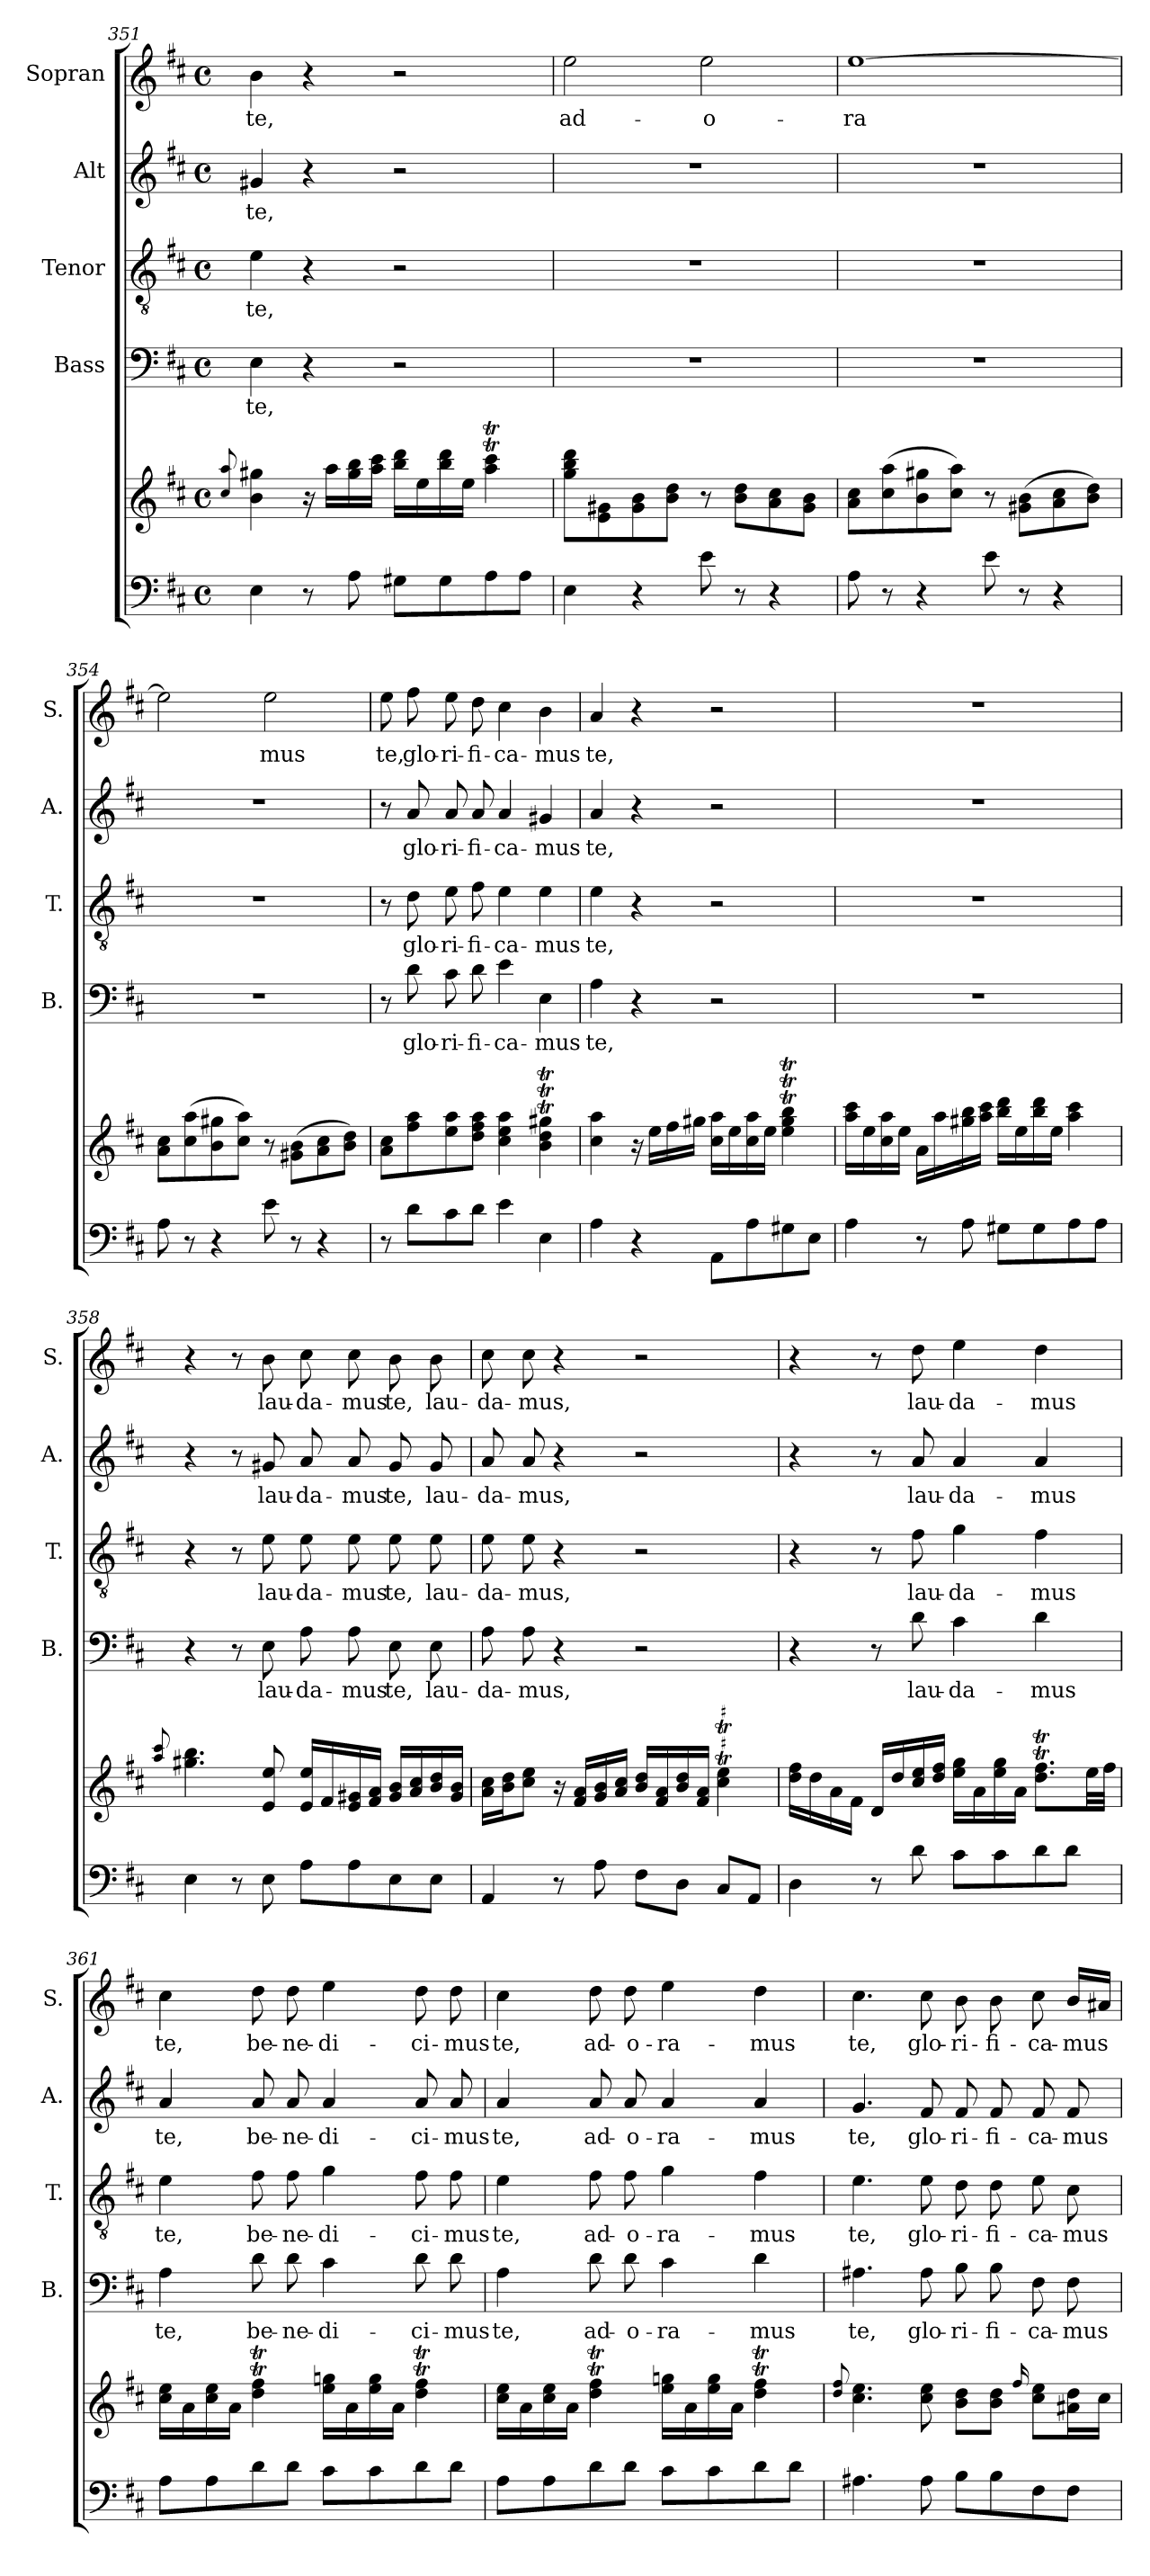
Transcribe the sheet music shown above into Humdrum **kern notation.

**kern	**kern	**kern	**text	**kern	**text	**kern	**text	**kern	**text
*part5	*part5	*part4	*part4	*part3	*part3	*part2	*part2	*part1	*part1
*staff6	*staff5	*staff4	*staff4	*staff3	*staff3	*staff2	*staff2	*staff1	*staff1
*	*	*I"Bass	*	*I"Tenor	*	*I"Alt	*	*I"Sopran	*
*	*	*I'B.	*	*I'T.	*	*I'A.	*	*I'S.	*
*clefF4	*clefG2	*clefF4	*	*clefGv2	*	*clefG2	*	*clefG2	*
*k[f#c#]	*k[f#c#]	*k[f#c#]	*	*k[f#c#]	*	*k[f#c#]	*	*k[f#c#]	*
*D:	*D:	*D:	*	*D:	*	*D:	*	*D:	*
*M4/4	*M4/4	*M4/4	*	*M4/4	*	*M4/4	*	*M4/4	*
*met(c)	*met(c)	*met(c)	*	*met(c)	*	*met(c)	*	*met(c)	*
=351	=351	=351	=351	=351	=351	=351	=351	=351	=351
.	8qqcc#/ 8qqaa/	.	.	.	.	.	.	.	.
!	!	!	!LO:LY:b	!	!LO:LY:b	!	!LO:LY:b	!	!LO:LY:b
4E\	4b\ 4gg#X\	4E\	te,	4e\	te,	4g#X/	te,	4b\	te,
8r	16r	4r	.	4r	.	4r	.	4r	.
.	16aa\LL	.	.	.	.	.	.	.	.
8A\	16gg#\ 16bb\	.	.	.	.	.	.	.	.
.	16aa\ 16ccc#\JJ	.	.	.	.	.	.	.	.
8G#X\L	16bb\ 16ddd\LL	2r	.	2r	.	2r	.	2r	.
.	16ee\	.	.	.	.	.	.	.	.
8G#\	16bb\ 16ddd\	.	.	.	.	.	.	.	.
.	16ee\JJ	.	.	.	.	.	.	.	.
8A\	4aa\T 4ccc#\T	.	.	.	.	.	.	.	.
8A\J	.	.	.	.	.	.	.	.	.
=352	=352	=352	=352	=352	=352	=352	=352	=352	=352
!	!	!	!	!	!	!	!	!	!LO:LY:b
4E\	8gg\ 8bb\ 8ddd\L	1r	.	1r	.	1r	.	2ee\	ad-
.	8e\ 8g#X\	.	.	.	.	.	.	.	.
4r	8g#\ 8b\	.	.	.	.	.	.	.	.
.	8b\ 8dd\J	.	.	.	.	.	.	.	.
!	!	!	!	!	!	!	!	!	!LO:LY:b
8e\	8r	.	.	.	.	.	.	2ee\	-o-
8r	8b\ 8dd\L	.	.	.	.	.	.	.	.
4r	8a\ 8cc#\	.	.	.	.	.	.	.	.
.	8g#\ 8b\J	.	.	.	.	.	.	.	.
=353	=353	=353	=353	=353	=353	=353	=353	=353	=353
!	!	!	!	!	!	!	!	!	!LO:LY:b
8A\	8a\ 8cc#\L	1r	.	1r	.	1r	.	[1ee	-ra
8r	(>8cc#\ 8aa\	.	.	.	.	.	.	.	.
4r	8b\ 8gg#X\	.	.	.	.	.	.	.	.
.	8cc#\ 8aa\J)	.	.	.	.	.	.	.	.
8e\	8r	.	.	.	.	.	.	.	.
8r	(>8g#X\ 8b\L	.	.	.	.	.	.	.	.
4r	8a\ 8cc#\	.	.	.	.	.	.	.	.
.	8b\ 8dd\J)	.	.	.	.	.	.	.	.
!!LO:PB:g=z
=354	=354	=354	=354	=354	=354	=354	=354	=354	=354
8A\	8a\ 8cc#\L	1r	.	1r	.	1r	.	2ee\]	.
8r	(>8cc#\ 8aa\	.	.	.	.	.	.	.	.
4r	8b\ 8gg#X\	.	.	.	.	.	.	.	.
.	8cc#\ 8aa\J)	.	.	.	.	.	.	.	.
!	!	!	!	!	!	!	!	!	!LO:LY:b
8e\	8r	.	.	.	.	.	.	2ee\	mus
8r	(>8g#X\ 8b\L	.	.	.	.	.	.	.	.
4r	8a\ 8cc#\	.	.	.	.	.	.	.	.
.	8b\ 8dd\J)	.	.	.	.	.	.	.	.
=355	=355	=355	=355	=355	=355	=355	=355	=355	=355
!	!	!	!	!	!	!	!	!	!LO:LY:b
8r	8a\ 8cc#\L	8r	.	8r	.	8r	.	8ee\	te,
!	!	!	!LO:LY:b	!	!LO:LY:b	!	!LO:LY:b	!	!LO:LY:b
8d\L	8ff#\ 8aa\	8d\	glo-	8d\	glo-	8a/	glo-	8ff#\	glo-
!	!	!	!LO:LY:b	!	!LO:LY:b	!	!LO:LY:b	!	!LO:LY:b
8c#\	8ee\ 8aa\	8c#\	-ri-	8e\	-ri-	8a/	-ri-	8ee\	-ri-
!	!	!	!LO:LY:b	!	!LO:LY:b	!	!LO:LY:b	!	!LO:LY:b
8d\J	8dd\ 8ff#\ 8aa\J	8d\	-fi-	8f#\	-fi-	8a/	-fi-	8dd\	-fi-
!	!	!	!LO:LY:b	!	!LO:LY:b	!	!LO:LY:b	!	!LO:LY:b
4e\	4cc#\ 4ee\ 4aa\	4e\	-ca-	4e\	-ca-	4a/	-ca-	4cc#\	-ca-
!	!	!	!LO:LY:b	!	!LO:LY:b	!	!LO:LY:b	!	!LO:LY:b
4E\	4b\T 4dd\T 4gg#X\T	4E\	-mus	4e\	-mus	4g#X/	-mus	4b\	-mus
=356	=356	=356	=356	=356	=356	=356	=356	=356	=356
!	!	!	!LO:LY:b	!	!LO:LY:b	!	!LO:LY:b	!	!LO:LY:b
4A\	4cc#\ 4aa\	4A\	te,	4e\	te,	4a/	te,	4a/	te,
4r	16r	4r	.	4r	.	4r	.	4r	.
.	16ee\LL	.	.	.	.	.	.	.	.
.	16ff#\	.	.	.	.	.	.	.	.
.	16gg#X\JJ	.	.	.	.	.	.	.	.
8AA\L	16cc#\ 16aa\LL	2r	.	2r	.	2r	.	2r	.
.	16ee\	.	.	.	.	.	.	.	.
8A\	16cc#\ 16aa\	.	.	.	.	.	.	.	.
.	16ee\JJ	.	.	.	.	.	.	.	.
8G#X\	4ee\T 4gg#\T 4bb\T	.	.	.	.	.	.	.	.
8E\J	.	.	.	.	.	.	.	.	.
=357	=357	=357	=357	=357	=357	=357	=357	=357	=357
4A\	16aa\ 16ccc#\LL	1r	.	1r	.	1r	.	1r	.
.	16ee\	.	.	.	.	.	.	.	.
.	16cc#\ 16aa\	.	.	.	.	.	.	.	.
.	16ee\JJ	.	.	.	.	.	.	.	.
8r	16a\LL	.	.	.	.	.	.	.	.
.	16aa\	.	.	.	.	.	.	.	.
8A\	16gg#X\ 16bb\	.	.	.	.	.	.	.	.
.	16aa\ 16ccc#\JJ	.	.	.	.	.	.	.	.
8G#X\L	16bb\ 16ddd\LL	.	.	.	.	.	.	.	.
.	16ee\	.	.	.	.	.	.	.	.
8G#\	16bb\ 16ddd\	.	.	.	.	.	.	.	.
.	16ee\JJ	.	.	.	.	.	.	.	.
8A\	4aa\ 4ccc#\	.	.	.	.	.	.	.	.
8A\J	.	.	.	.	.	.	.	.	.
!!LO:LB:g=z
=358	=358	=358	=358	=358	=358	=358	=358	=358	=358
.	8qqaa/ 8qqccc#/	.	.	.	.	.	.	.	.
4E\	4.gg#X\ 4.bb\	4r	.	4r	.	4r	.	4r	.
8r	.	8r	.	8r	.	8r	.	8r	.
!	!	!	!LO:LY:b	!	!LO:LY:b	!	!LO:LY:b	!	!LO:LY:b
8E\	8e/ 8ee/	8E\	lau-	8e\	lau-	8g#X/	lau-	8b\	lau-
!	!	!	!LO:LY:b	!	!LO:LY:b	!	!LO:LY:b	!	!LO:LY:b
8A\L	16e/ 16ee/LL	8A\	-da-	8e\	-da-	8a/	-da-	8cc#\	-da-
.	16f#/	.	.	.	.	.	.	.	.
!	!	!	!LO:LY:b	!	!LO:LY:b	!	!LO:LY:b	!	!LO:LY:b
8A\	16e/ 16g#X/	8A\	-mus	8e\	-mus	8a/	-mus	8cc#\	-mus
.	16f#/ 16a/JJ	.	.	.	.	.	.	.	.
!	!	!	!LO:LY:b	!	!LO:LY:b	!	!LO:LY:b	!	!LO:LY:b
8E\	16g#/ 16b/LL	8E\	te,	8e\	te,	8g#/	te,	8b\	te,
.	16a/ 16cc#/	.	.	.	.	.	.	.	.
!	!	!	!LO:LY:b	!	!LO:LY:b	!	!LO:LY:b	!	!LO:LY:b
8E\J	16b/ 16dd/	8E\	lau-	8e\	lau-	8g#/	lau-	8b\	lau-
.	16g#/ 16b/JJ	.	.	.	.	.	.	.	.
=359	=359	=359	=359	=359	=359	=359	=359	=359	=359
!	!	!	!LO:LY:b	!	!LO:LY:b	!	!LO:LY:b	!	!LO:LY:b
4AA/	16a\ 16cc#\LL	8A\	-da-	8e\	-da-	8a/	-da-	8cc#\	-da-
.	16b\ 16dd\J	.	.	.	.	.	.	.	.
!	!	!	!LO:LY:b	!	!LO:LY:b	!	!LO:LY:b	!	!LO:LY:b
.	8cc#\ 8ee\J	8A\	-mus,	8e\	-mus,	8a/	-mus,	8cc#\	-mus,
8r	16r	4r	.	4r	.	4r	.	4r	.
.	16f#/ 16a/LL	.	.	.	.	.	.	.	.
8A\	16g/ 16b/	.	.	.	.	.	.	.	.
.	16a/ 16cc#/JJ	.	.	.	.	.	.	.	.
8F#\L	16b/ 16dd/LL	2r	.	2r	.	2r	.	2r	.
.	16f#/ 16a/	.	.	.	.	.	.	.	.
8D\J	16b/ 16dd/	.	.	.	.	.	.	.	.
.	16f#/ 16a/JJ	.	.	.	.	.	.	.	.
8C#/L	4cc#\T 4ee\T	.	.	.	.	.	.	.	.
8AA/J	.	.	.	.	.	.	.	.	.
=360	=360	=360	=360	=360	=360	=360	=360	=360	=360
4D\	16dd\ 16ff#\LL	4r	.	4r	.	4r	.	4r	.
.	16dd\	.	.	.	.	.	.	.	.
.	16a\	.	.	.	.	.	.	.	.
.	16f#\JJ	.	.	.	.	.	.	.	.
8r	16d/LL	8r	.	8r	.	8r	.	8r	.
.	16dd/	.	.	.	.	.	.	.	.
!	!	!	!LO:LY:b	!	!LO:LY:b	!	!LO:LY:b	!	!LO:LY:b
8d\	16cc#/ 16ee/	8d\	lau-	8f#\	lau-	8a/	lau-	8dd\	lau-
.	16dd/ 16ff#/JJ	.	.	.	.	.	.	.	.
!	!	!	!LO:LY:b	!	!LO:LY:b	!	!LO:LY:b	!	!LO:LY:b
8c#\L	16ee\ 16gg\LL	4c#\	-da-	4g\	-da-	4a/	-da-	4ee\	-da-
.	16a\	.	.	.	.	.	.	.	.
8c#\	16ee\ 16gg\	.	.	.	.	.	.	.	.
.	16a\JJ	.	.	.	.	.	.	.	.
!	!	!	!LO:LY:b	!	!LO:LY:b	!	!LO:LY:b	!	!LO:LY:b
8d\	8.dd\T 8.ff#\TL	4d\	-mus	4f#\	-mus	4a/	-mus	4dd\	-mus
8d\J	.	.	.	.	.	.	.	.	.
.	32ee\LL	.	.	.	.	.	.	.	.
.	32ff#\JJJ	.	.	.	.	.	.	.	.
!!LO:PB:g=z
=361	=361	=361	=361	=361	=361	=361	=361	=361	=361
!	!	!	!LO:LY:b	!	!LO:LY:b	!	!LO:LY:b	!	!LO:LY:b
8A\L	16cc#\ 16ee\LL	4A\	te,	4e\	te,	4a/	te,	4cc#\	te,
.	16a\	.	.	.	.	.	.	.	.
8A\	16cc#\ 16ee\	.	.	.	.	.	.	.	.
.	16a\JJ	.	.	.	.	.	.	.	.
!	!	!	!LO:LY:b	!	!LO:LY:b	!	!LO:LY:b	!	!LO:LY:b
8d\	4dd\T 4ff#\T	8d\	be-	8f#\	be-	8a/	be-	8dd\	be-
!	!	!	!LO:LY:b	!	!LO:LY:b	!	!LO:LY:b	!	!LO:LY:b
8d\J	.	8d\	-ne-	8f#\	-ne-	8a/	-ne-	8dd\	-ne-
!	!	!	!LO:LY:b	!	!LO:LY:b	!	!LO:LY:b	!	!LO:LY:b
8c#\L	16ee\ 16gg\LL	4c#\	-di-	4g\	-di-	4a/	-di-	4ee\	-di-
.	16a\	.	.	.	.	.	.	.	.
8c#\	16ee\ 16gg\	.	.	.	.	.	.	.	.
.	16a\JJ	.	.	.	.	.	.	.	.
!	!	!	!LO:LY:b	!	!LO:LY:b	!	!LO:LY:b	!	!LO:LY:b
8d\	4dd\T 4ff#\T	8d\	-ci-	8f#\	-ci-	8a/	-ci-	8dd\	-ci-
!	!	!	!LO:LY:b	!	!LO:LY:b	!	!LO:LY:b	!	!LO:LY:b
8d\J	.	8d\	-mus	8f#\	-mus	8a/	-mus	8dd\	-mus
=362	=362	=362	=362	=362	=362	=362	=362	=362	=362
!	!	!	!LO:LY:b	!	!LO:LY:b	!	!LO:LY:b	!	!LO:LY:b
8A\L	16cc#\ 16ee\LL	4A\	te,	4e\	te,	4a/	te,	4cc#\	te,
.	16a\	.	.	.	.	.	.	.	.
8A\	16cc#\ 16ee\	.	.	.	.	.	.	.	.
.	16a\JJ	.	.	.	.	.	.	.	.
!	!	!	!LO:LY:b	!	!LO:LY:b	!	!LO:LY:b	!	!LO:LY:b
8d\	4dd\T 4ff#\T	8d\	ad-	8f#\	ad-	8a/	ad-	8dd\	ad-
!	!	!	!LO:LY:b	!	!LO:LY:b	!	!LO:LY:b	!	!LO:LY:b
8d\J	.	8d\	-o-	8f#\	-o-	8a/	-o-	8dd\	-o-
!	!	!	!LO:LY:b	!	!LO:LY:b	!	!LO:LY:b	!	!LO:LY:b
8c#\L	16ee\ 16gg\LL	4c#\	-ra-	4g\	-ra-	4a/	-ra-	4ee\	-ra-
.	16a\	.	.	.	.	.	.	.	.
8c#\	16ee\ 16gg\	.	.	.	.	.	.	.	.
.	16a\JJ	.	.	.	.	.	.	.	.
!	!	!	!LO:LY:b	!	!LO:LY:b	!	!LO:LY:b	!	!LO:LY:b
8d\	4dd\T 4ff#\T	4d\	-mus	4f#\	-mus	4a/	-mus	4dd\	-mus
8d\J	.	.	.	.	.	.	.	.	.
=363	=363	=363	=363	=363	=363	=363	=363	=363	=363
.	8qqdd/ 8qqff#/	.	.	.	.	.	.	.	.
!	!	!	!LO:LY:b	!	!LO:LY:b	!	!LO:LY:b	!	!LO:LY:b
4.A#X\	4.cc#\ 4.ee\	4.A#X\	te,	4.e\	te,	4.g/	te,	4.cc#\	te,
!	!	!	!LO:LY:b	!	!LO:LY:b	!	!LO:LY:b	!	!LO:LY:b
8A#\	8cc#\ 8ee\	8A#\	glo-	8e\	glo-	8f#/	glo-	8cc#\	glo-
!	!	!	!LO:LY:b	!	!LO:LY:b	!	!LO:LY:b	!	!LO:LY:b
8B\L	8b\ 8dd\L	8B\	-ri-	8d\	-ri-	8f#/	-ri-	8b\	-ri-
!	!	!	!LO:LY:b	!	!LO:LY:b	!	!LO:LY:b	!	!LO:LY:b
8B\	8b\ 8dd\J	8B\	-fi-	8d\	-fi-	8f#/	-fi-	8b\	-fi-
.	16qqff#/	.	.	.	.	.	.	.	.
!	!	!	!LO:LY:b	!	!LO:LY:b	!	!LO:LY:b	!	!LO:LY:b
8F#\	8cc#\ 8ee\L	8F#\	-ca-	8e\	-ca-	8f#/	-ca-	8cc#\	-ca-
!	!	!	!LO:LY:b	!	!LO:LY:b	!	!LO:LY:b	!	!LO:LY:b
8F#\J	16a#X\ 16dd\L	8F#\	-mus	8c#\	-mus	8f#/	-mus	16b/LL	-mus
.	16cc#\JJ	.	.	.	.	.	.	16a#X/JJ	.
=	=	=	=	=	=	=	=	=	=
*-	*-	*-	*-	*-	*-	*-	*-	*-	*-
